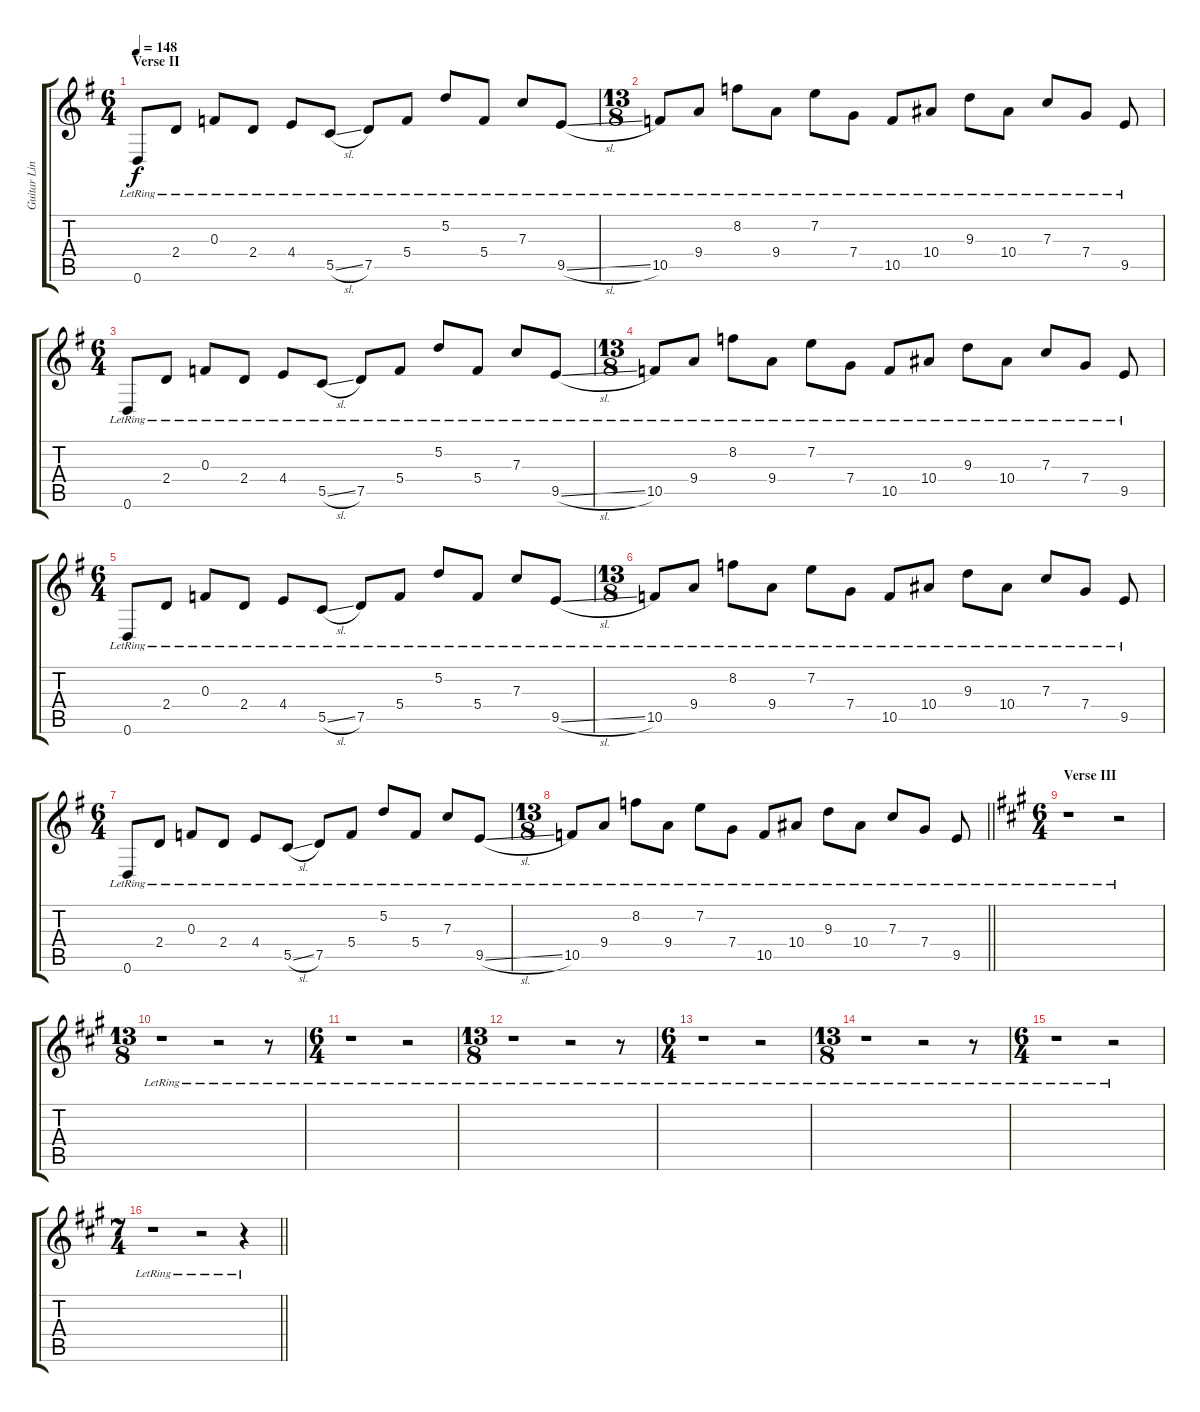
\track ("Guitar Line 1 [Clean]" "Guitar Lin") {instrument acousticguitarsteel}
\staff {score tabs}
\tuning (D4 A3 F3 C3 G2 D2) {hide}
\ts (6 4)
\section ("" "Verse II")
\tempo 148
\clef g2
\ks g
0.6{lr}.8{dy f} 2.4{lr}.8 0.3{lr}.8 2.4{lr}.8 4.4{lr}.8 5.5{sl lr}.8 7.5{lr}.8 5.4{lr}.8 5.2{lr}.8 5.4{lr}.8 7.3{lr}.8 9.5{sl lr}.8 |
\ts (13 8)
10.5{lr}.8 9.4{lr}.8 8.2{lr}.8 9.4{lr}.8 7.2{lr}.8 7.4{lr}.8 10.5{lr}.8 10.4{lr}.8 9.3{lr}.8 10.4{lr}.8 7.3{lr}.8 7.4{lr}.8 9.5{lr}.8 |
\ts (6 4)
0.6{lr}.8 2.4{lr}.8 0.3{lr}.8 2.4{lr}.8 4.4{lr}.8 5.5{sl lr}.8 7.5{lr}.8 5.4{lr}.8 5.2{lr}.8 5.4{lr}.8 7.3{lr}.8 9.5{sl lr}.8 |
\ts (13 8)
10.5{lr}.8 9.4{lr}.8 8.2{lr}.8 9.4{lr}.8 7.2{lr}.8 7.4{lr}.8 10.5{lr}.8 10.4{lr}.8 9.3{lr}.8 10.4{lr}.8 7.3{lr}.8 7.4{lr}.8 9.5{lr}.8 |
\ts (6 4)
0.6{lr}.8 2.4{lr}.8 0.3{lr}.8 2.4{lr}.8 4.4{lr}.8 5.5{sl lr}.8 7.5{lr}.8 5.4{lr}.8 5.2{lr}.8 5.4{lr}.8 7.3{lr}.8 9.5{sl lr}.8 |
\ts (13 8)
10.5{lr}.8 9.4{lr}.8 8.2{lr}.8 9.4{lr}.8 7.2{lr}.8 7.4{lr}.8 10.5{lr}.8 10.4{lr}.8 9.3{lr}.8 10.4{lr}.8 7.3{lr}.8 7.4{lr}.8 9.5{lr}.8 |
\ts (6 4)
0.6{lr}.8 2.4{lr}.8 0.3{lr}.8 2.4{lr}.8 4.4{lr}.8 5.5{sl lr}.8 7.5{lr}.8 5.4{lr}.8 5.2{lr}.8 5.4{lr}.8 7.3{lr}.8 9.5{sl lr}.8 |
\ts (13 8)
\barLineRight lightlight
10.5{lr}.8 9.4{lr}.8 8.2{lr}.8 9.4{lr}.8 7.2{lr}.8 7.4{lr}.8 10.5{lr}.8 10.4{lr}.8 9.3{lr}.8 10.4{lr}.8 7.3{lr}.8 7.4{lr}.8 9.5{lr}.8 |
\ts (6 4)
\section ("" "Verse III")
\ks a
r.1 r.2 |
\ts (13 8)
r.1 r.2 r.8 |
\ts (6 4)
r.1 r.2 |
\ts (13 8)
r.1 r.2 r.8 |
\ts (6 4)
r.1 r.2 |
\ts (13 8)
r.1 r.2 r.8 |
\ts (6 4)
r.1 r.2 |
\ts (7 4)
\barLineRight lightlight
r.1 r.2 r.4
